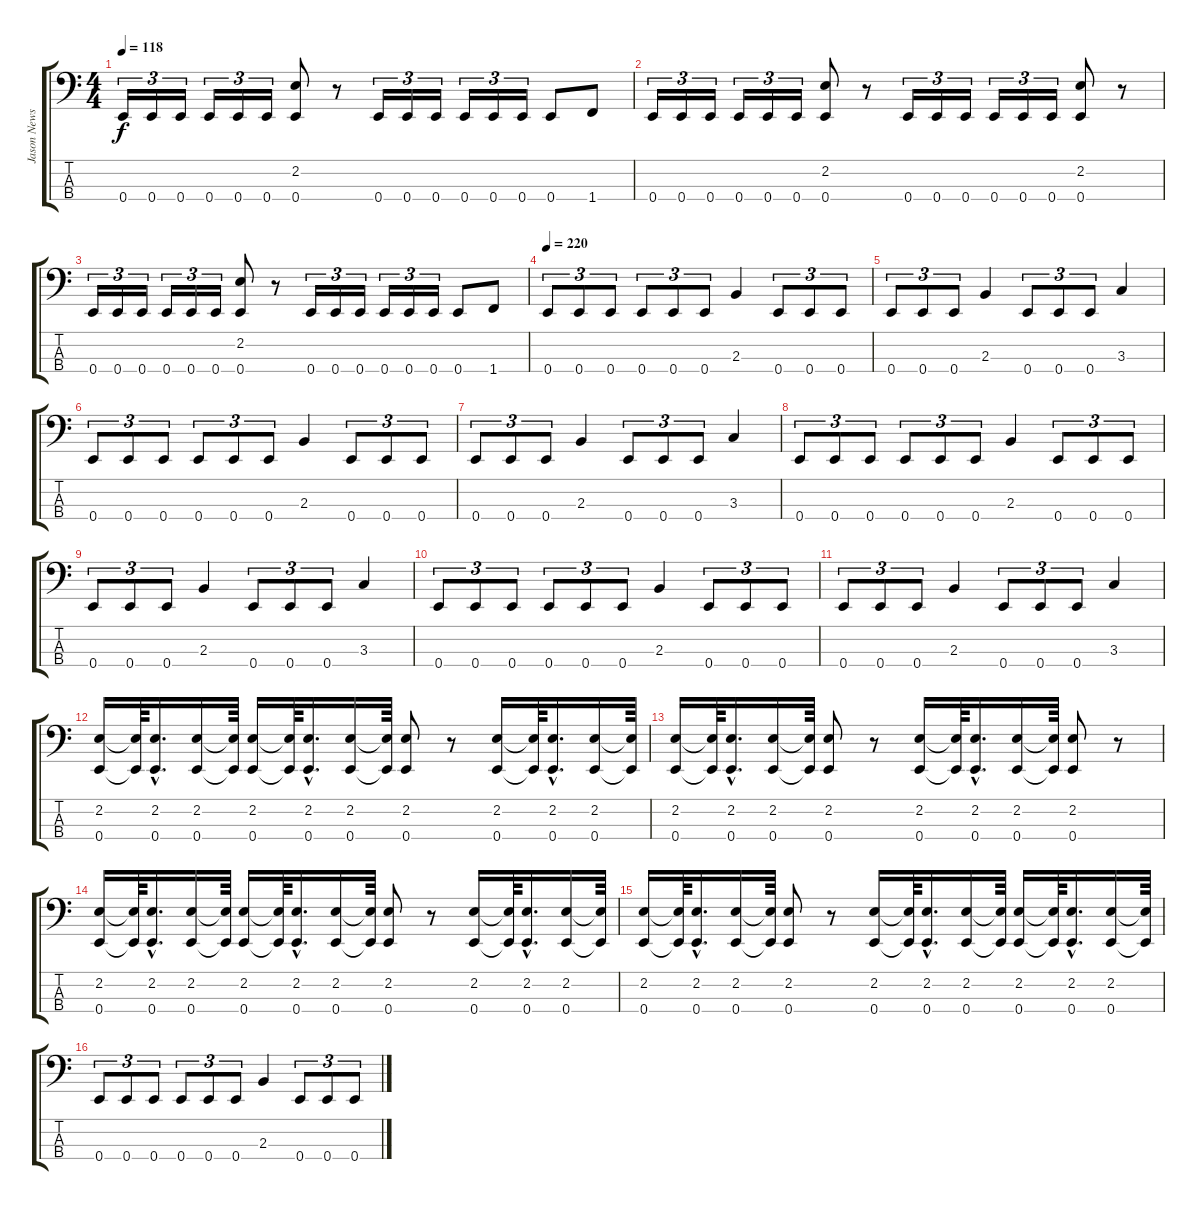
\track ("Jason Newsted" "Jason News") {instrument electricbasspick}
\staff {score tabs}
\tuning (G2 D2 A1 E1) {hide}
\ts (4 4)
\tempo 118
\clef f4
\ks c
0.4.16{tu (3 2) dy f} 0.4.16{tu (3 2)} 0.4.16{tu (3 2)} 0.4.16{tu (3 2)} 0.4.16{tu (3 2)} 0.4.16{tu (3 2)} (2.2 0.4).8 r.8 0.4.16{tu (3 2)} 0.4.16{tu (3 2)} 0.4.16{tu (3 2)} 0.4.16{tu (3 2)} 0.4.16{tu (3 2)} 0.4.16{tu (3 2)} 0.4.8 1.4.8 |
0.4.16{tu (3 2)} 0.4.16{tu (3 2)} 0.4.16{tu (3 2)} 0.4.16{tu (3 2)} 0.4.16{tu (3 2)} 0.4.16{tu (3 2)} (2.2 0.4).8 r.8 0.4.16{tu (3 2)} 0.4.16{tu (3 2)} 0.4.16{tu (3 2)} 0.4.16{tu (3 2)} 0.4.16{tu (3 2)} 0.4.16{tu (3 2)} (2.2 0.4).8 r.8 |
0.4.16{tu (3 2)} 0.4.16{tu (3 2)} 0.4.16{tu (3 2)} 0.4.16{tu (3 2)} 0.4.16{tu (3 2)} 0.4.16{tu (3 2)} (2.2 0.4).8 r.8 0.4.16{tu (3 2)} 0.4.16{tu (3 2)} 0.4.16{tu (3 2)} 0.4.16{tu (3 2)} 0.4.16{tu (3 2)} 0.4.16{tu (3 2)} 0.4.8 1.4.8 |
\tempo 220
0.4.8{tu (3 2)} 0.4.8{tu (3 2)} 0.4.8{tu (3 2)} 0.4.8{tu (3 2)} 0.4.8{tu (3 2)} 0.4.8{tu (3 2)} 2.3.4 0.4.8{tu (3 2)} 0.4.8{tu (3 2)} 0.4.8{tu (3 2)} |
0.4.8{tu (3 2)} 0.4.8{tu (3 2)} 0.4.8{tu (3 2)} 2.3.4 0.4.8{tu (3 2)} 0.4.8{tu (3 2)} 0.4.8{tu (3 2)} 3.3.4 |
0.4.8{tu (3 2)} 0.4.8{tu (3 2)} 0.4.8{tu (3 2)} 0.4.8{tu (3 2)} 0.4.8{tu (3 2)} 0.4.8{tu (3 2)} 2.3.4 0.4.8{tu (3 2)} 0.4.8{tu (3 2)} 0.4.8{tu (3 2)} |
0.4.8{tu (3 2)} 0.4.8{tu (3 2)} 0.4.8{tu (3 2)} 2.3.4 0.4.8{tu (3 2)} 0.4.8{tu (3 2)} 0.4.8{tu (3 2)} 3.3.4 |
0.4.8{tu (3 2)} 0.4.8{tu (3 2)} 0.4.8{tu (3 2)} 0.4.8{tu (3 2)} 0.4.8{tu (3 2)} 0.4.8{tu (3 2)} 2.3.4 0.4.8{tu (3 2)} 0.4.8{tu (3 2)} 0.4.8{tu (3 2)} |
0.4.8{tu (3 2)} 0.4.8{tu (3 2)} 0.4.8{tu (3 2)} 2.3.4 0.4.8{tu (3 2)} 0.4.8{tu (3 2)} 0.4.8{tu (3 2)} 3.3.4 |
0.4.8{tu (3 2)} 0.4.8{tu (3 2)} 0.4.8{tu (3 2)} 0.4.8{tu (3 2)} 0.4.8{tu (3 2)} 0.4.8{tu (3 2)} 2.3.4 0.4.8{tu (3 2)} 0.4.8{tu (3 2)} 0.4.8{tu (3 2)} |
0.4.8{tu (3 2)} 0.4.8{tu (3 2)} 0.4.8{tu (3 2)} 2.3.4 0.4.8{tu (3 2)} 0.4.8{tu (3 2)} 0.4.8{tu (3 2)} 3.3.4 |
(2.2 0.4).16 (2.2{t} 0.4{t}).64 (2.2{hac} 0.4{hac}).16{d} (2.2 0.4).16 (2.2{t} 0.4{t}).64 (2.2 0.4).16 (2.2{t} 0.4{t}).64 (2.2{hac} 0.4{hac}).16{d} (2.2 0.4).16 (2.2{t} 0.4{t}).64 (2.2 0.4).8 r.8 (2.2 0.4).16 (2.2{t} 0.4{t}).64 (2.2{hac} 0.4{hac}).16{d} (2.2 0.4).16 (2.2{t} 0.4{t}).64 |
(2.2 0.4).16 (2.2{t} 0.4{t}).64 (2.2{hac} 0.4{hac}).16{d} (2.2 0.4).16 (2.2{t} 0.4{t}).64 (2.2 0.4).8 r.8 (2.2 0.4).16 (2.2{t} 0.4{t}).64 (2.2{hac} 0.4{hac}).16{d} (2.2 0.4).16 (2.2{t} 0.4{t}).64 (2.2 0.4).8 r.8 |
(2.2 0.4).16 (2.2{t} 0.4{t}).64 (2.2{hac} 0.4{hac}).16{d} (2.2 0.4).16 (2.2{t} 0.4{t}).64 (2.2 0.4).16 (2.2{t} 0.4{t}).64 (2.2{hac} 0.4{hac}).16{d} (2.2 0.4).16 (2.2{t} 0.4{t}).64 (2.2 0.4).8 r.8 (2.2 0.4).16 (2.2{t} 0.4{t}).64 (2.2{hac} 0.4{hac}).16{d} (2.2 0.4).16 (2.2{t} 0.4{t}).64 |
(2.2 0.4).16 (2.2{t} 0.4{t}).64 (2.2{hac} 0.4{hac}).16{d} (2.2 0.4).16 (2.2{t} 0.4{t}).64 (2.2 0.4).8 r.8 (2.2 0.4).16 (2.2{t} 0.4{t}).64 (2.2{hac} 0.4{hac}).16{d} (2.2 0.4).16 (2.2{t} 0.4{t}).64 (2.2 0.4).16 (2.2{t} 0.4{t}).64 (2.2{hac} 0.4{hac}).16{d} (2.2 0.4).16 (2.2{t} 0.4{t}).64 |
0.4.8{tu (3 2)} 0.4.8{tu (3 2)} 0.4.8{tu (3 2)} 0.4.8{tu (3 2)} 0.4.8{tu (3 2)} 0.4.8{tu (3 2)} 2.3.4 0.4.8{tu (3 2)} 0.4.8{tu (3 2)} 0.4.8{tu (3 2)}
